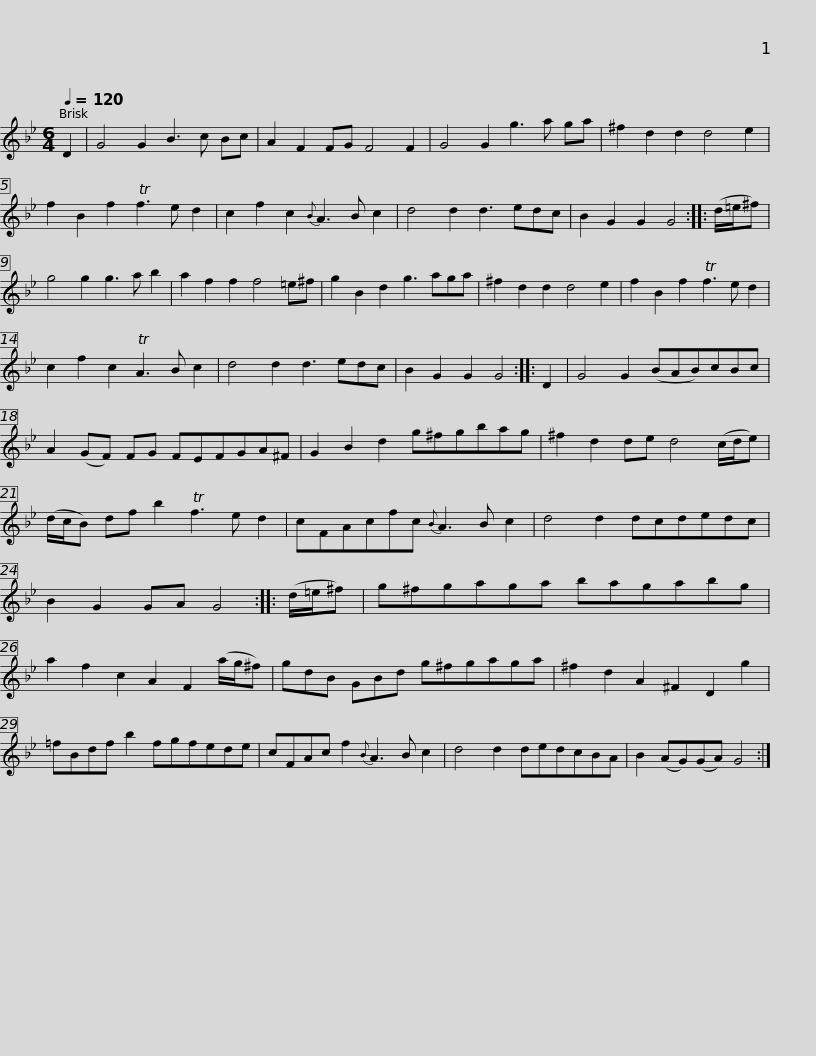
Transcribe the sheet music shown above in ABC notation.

X:1
L:1/8
Q:1/4=120
M:6/4
I:linebreak $
K:Gmin
V:1 treble
V:1
 D2 | G4 G2 B3 c Bc | A2 F2 FG F4 F2 | G4 G2 g3 a ga | ^f2 d2 d2 d4 e2 | %5
 f2 B2 f2 Tf3 e d2 | c2 f2 c2{B} A3 B c2 |$ d4 d2 d3 edc | B2 G2 G2 G4 :: (d/=e/^f) | %10
 g4 g2 g3 a b2 | a2 f2 f2 f4 =e^f | g2 B2 d2 g3 aga |$ ^f2 d2 d2 d4 e2 | f2 B2 f2 Tf3 e d2 | %15
 c2 f2 c2 TA3 B c2 | d4 d2 d3 edc | B2 G2 G2 G4 :: D2 | G4 G2 (BAB)cBc |$ %20
 A2 (GF) FG FEFGA^F | G2 B2 d2 g^fgbag | ^f2 d2 de d4 (c/d/e) | (d/c/B) df b2 Tf3 e d2 |$ cFAcfc{B} A3 B c2 | %25
 d4 d2 dcdedc | B2 G2 GA G4 :: (d/=e/^f) |$ g^fgaga bagabg | a2 f2 c2 A2 F2 (a/g/^f) | %30
 gdB GBd g^fgaga |$ ^f2 d2 A2 ^F2 D2 g2 | =fBdf b2 fgfede | cFAc f2{B} A3 B c2 | d4 d2 dedcBA | %35
 B2 (AG)(GA) G4 :| %36
